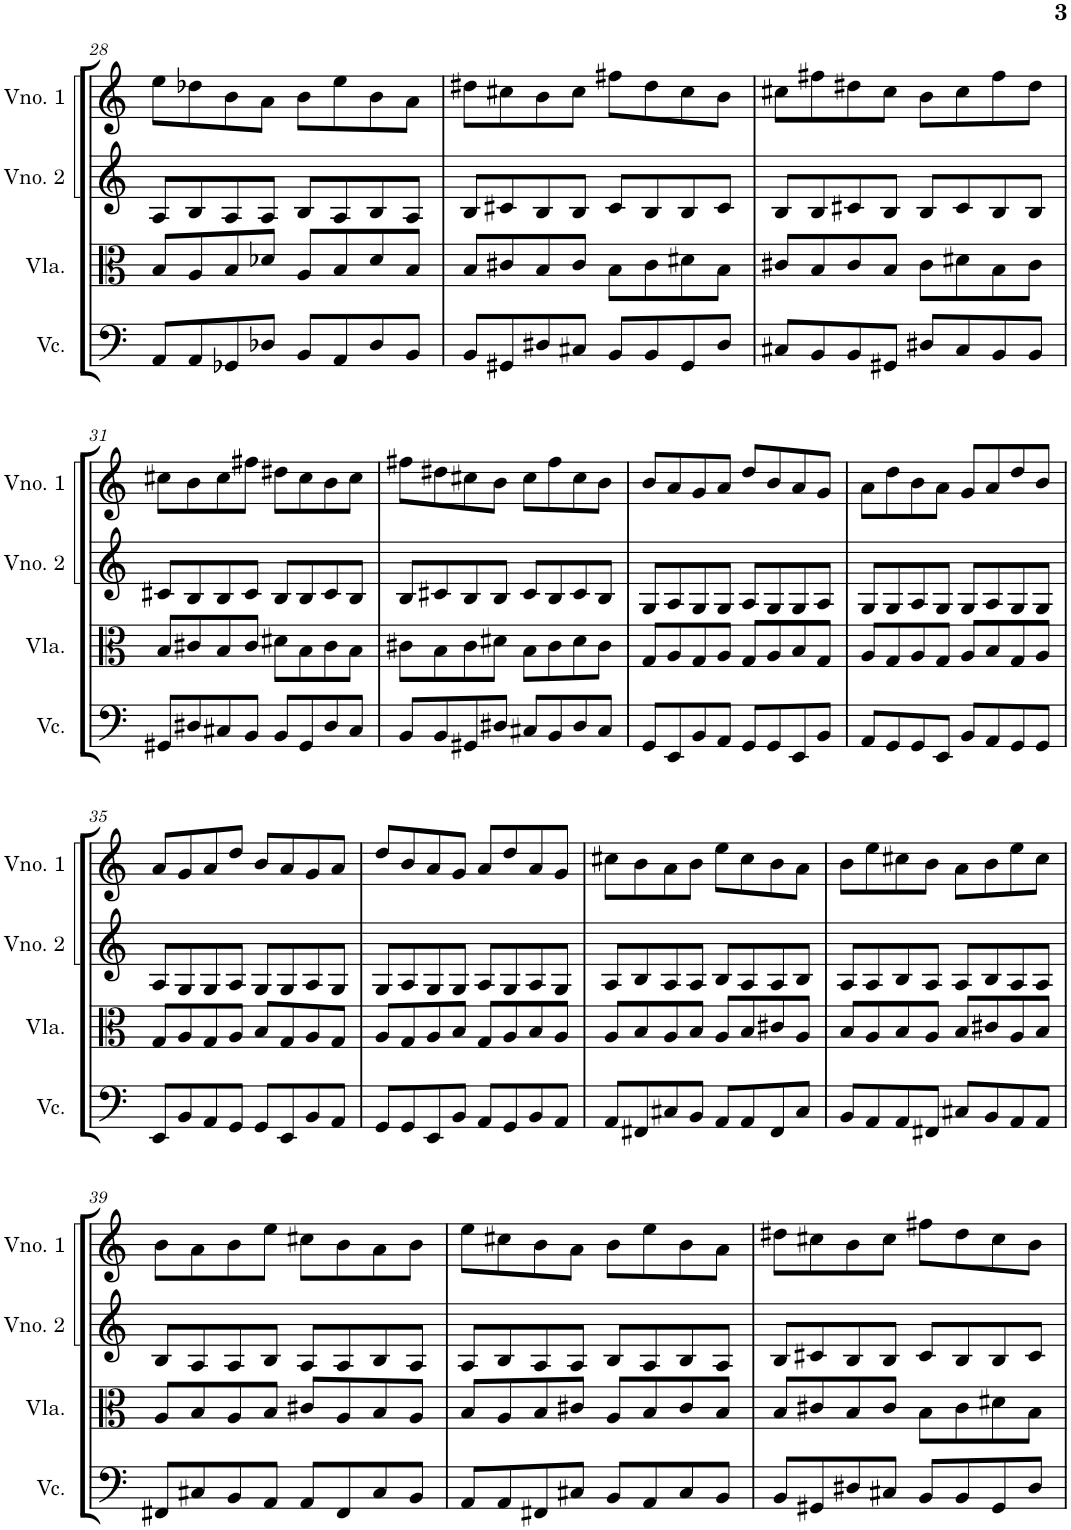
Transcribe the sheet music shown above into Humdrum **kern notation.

**kern	**kern	**kern	**kern
*part4	*part3	*part2	*part1
*staff4	*staff3	*staff2	*staff1
*I"Violoncelo	*I"Viola	*I"Violino 2	*I"Violino 1
*I'Vc.	*I'Vla.	*I'Vno. 2	*I'Vno. 1
!!LO:PB:g=z
*clefF4	*clefC3	*clefG2	*clefG2
*k[]	*k[]	*k[]	*k[]
*M4/4	*M4/4	*M4/4	*M4/4
=28	=28	=28	=28
8AA/L	8B/L	8A/L	8ee\L
8AA/	8A/	8B/	8dd-X\
8GG-X/	8B/	8A/	8b\
8D-X/J	8d-X/J	8A/J	8a\J
8BB/L	8A/L	8B/L	8b\L
8AA/	8B/	8A/	8ee\
8D-/	8d-/	8B/	8b\
8BB/J	8B/J	8A/J	8a\J
=29	=29	=29	=29
8BB/L	8B/L	8B/L	8dd#X\L
8GG#X/	8c#X/	8c#X/	8cc#X\
8D#X/	8B/	8B/	8b\
8C#X/J	8c#/J	8B/J	8cc#\J
8BB/L	8B\L	8c#/L	8ff#X\L
8BB/	8c#\	8B/	8dd#\
8GG#/	8d#X\	8B/	8cc#\
8D#/J	8B\J	8c#/J	8b\J
=30	=30	=30	=30
8C#X/L	8c#X/L	8B/L	8cc#X\L
8BB/	8B/	8B/	8ff#X\
8BB/	8c#/	8c#X/	8dd#X\
8GG#X/J	8B/J	8B/J	8cc#\J
8D#X/L	8c#\L	8B/L	8b\L
8C#/	8d#X\	8c#/	8cc#\
8BB/	8B\	8B/	8ff#\
8BB/J	8c#\J	8B/J	8dd#\J
!!LO:LB:g=z
=31	=31	=31	=31
8GG#X/L	8B/L	8c#X/L	8cc#X\L
8D#X/	8c#X/	8B/	8b\
8C#X/	8B/	8B/	8cc#\
8BB/J	8c#/J	8c#/J	8ff#X\J
8BB/L	8d#X\L	8B/L	8dd#X\L
8GG#/	8B\	8B/	8cc#\
8D#/	8c#\	8c#/	8b\
8C#/J	8B\J	8B/J	8cc#\J
=32	=32	=32	=32
8BB/L	8c#X\L	8B/L	8ff#X\L
8BB/	8B\	8c#X/	8dd#X\
8GG#X/	8c#\	8B/	8cc#X\
8D#X/J	8d#X\J	8B/J	8b\J
8C#X/L	8B\L	8c#/L	8cc#\L
8BB/	8c#\	8B/	8ff#\
8D#/	8d#\	8c#/	8cc#\
8C#/J	8c#\J	8B/J	8b\J
=33	=33	=33	=33
8GG/L	8G/L	8G/L	8b/L
8EE/	8A/	8A/	8a/
8BB/	8G/	8G/	8g/
8AA/J	8A/J	8G/J	8a/J
8GG/L	8G/L	8A/L	8dd/L
8GG/	8A/	8G/	8b/
8EE/	8B/	8G/	8a/
8BB/J	8G/J	8A/J	8g/J
=34	=34	=34	=34
8AA/L	8A/L	8G/L	8a\L
8GG/	8G/	8G/	8dd\
8GG/	8A/	8A/	8b\
8EE/J	8G/J	8G/J	8a\J
8BB/L	8A/L	8G/L	8g/L
8AA/	8B/	8A/	8a/
8GG/	8G/	8G/	8dd/
8GG/J	8A/J	8G/J	8b/J
!!LO:LB:g=z
=35	=35	=35	=35
8EE/L	8G/L	8A/L	8a/L
8BB/	8A/	8G/	8g/
8AA/	8G/	8G/	8a/
8GG/J	8A/J	8A/J	8dd/J
8GG/L	8B/L	8G/L	8b/L
8EE/	8G/	8G/	8a/
8BB/	8A/	8A/	8g/
8AA/J	8G/J	8G/J	8a/J
=36	=36	=36	=36
8GG/L	8A/L	8G/L	8dd/L
8GG/	8G/	8A/	8b/
8EE/	8A/	8G/	8a/
8BB/J	8B/J	8G/J	8g/J
8AA/L	8G/L	8A/L	8a/L
8GG/	8A/	8G/	8dd/
8BB/	8B/	8A/	8a/
8AA/J	8A/J	8G/J	8g/J
=37	=37	=37	=37
8AA/L	8A/L	8A/L	8cc#X\L
8FF#X/	8B/	8B/	8b\
8C#X/	8A/	8A/	8a\
8BB/J	8B/J	8A/J	8b\J
8AA/L	8A/L	8B/L	8ee\L
8AA/	8B/	8A/	8cc#\
8FF#/	8c#X/	8A/	8b\
8C#/J	8A/J	8B/J	8a\J
=38	=38	=38	=38
8BB/L	8B/L	8A/L	8b\L
8AA/	8A/	8A/	8ee\
8AA/	8B/	8B/	8cc#X\
8FF#X/J	8A/J	8A/J	8b\J
8C#X/L	8B/L	8A/L	8a\L
8BB/	8c#X/	8B/	8b\
8AA/	8A/	8A/	8ee\
8AA/J	8B/J	8A/J	8cc#\J
!!LO:LB:g=z
=39	=39	=39	=39
8FF#X/L	8A/L	8B/L	8b\L
8C#X/	8B/	8A/	8a\
8BB/	8A/	8A/	8b\
8AA/J	8B/J	8B/J	8ee\J
8AA/L	8c#X/L	8A/L	8cc#X\L
8FF#/	8A/	8A/	8b\
8C#/	8B/	8B/	8a\
8BB/J	8A/J	8A/J	8b\J
=40	=40	=40	=40
8AA/L	8B/L	8A/L	8ee\L
8AA/	8A/	8B/	8cc#X\
8FF#X/	8B/	8A/	8b\
8C#X/J	8c#X/J	8A/J	8a\J
8BB/L	8A/L	8B/L	8b\L
8AA/	8B/	8A/	8ee\
8C#/	8c#/	8B/	8b\
8BB/J	8B/J	8A/J	8a\J
=41	=41	=41	=41
8BB/L	8B/L	8B/L	8dd#X\L
8GG#X/	8c#X/	8c#X/	8cc#X\
8D#X/	8B/	8B/	8b\
8C#X/J	8c#/J	8B/J	8cc#\J
8BB/L	8B\L	8c#/L	8ff#X\L
8BB/	8c#\	8B/	8dd#\
8GG#/	8d#X\	8B/	8cc#\
8D#/J	8B\J	8c#/J	8b\J
=	=	=	=
*-	*-	*-	*-
